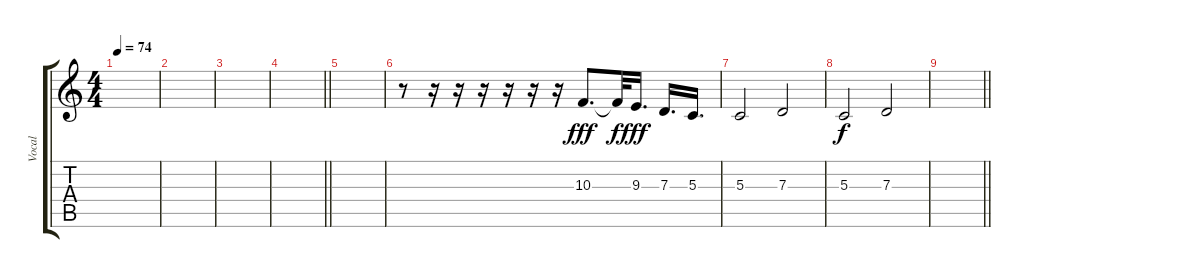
\track ("Vocal" "Vocal") {instrument altosax}
\staff {score tabs}
\tuning (E4 B3 G3 D3 A2 E2) {hide}
\ts (4 4)
\tempo 74
\clef g2
\ks c
|
|
|
\barLineRight lightlight
|
|
r.8 r.16 r.16 r.16 r.16 r.16 r.16 10.3.8{d dy fff} 10.3{t}.32{dy f} 9.3.16{d dy fff} 7.3.16{d} 5.3.16{d} |
5.3.2 7.3.2 |
5.3.2{dy f} 7.3.2 |
\barLineRight lightlight
